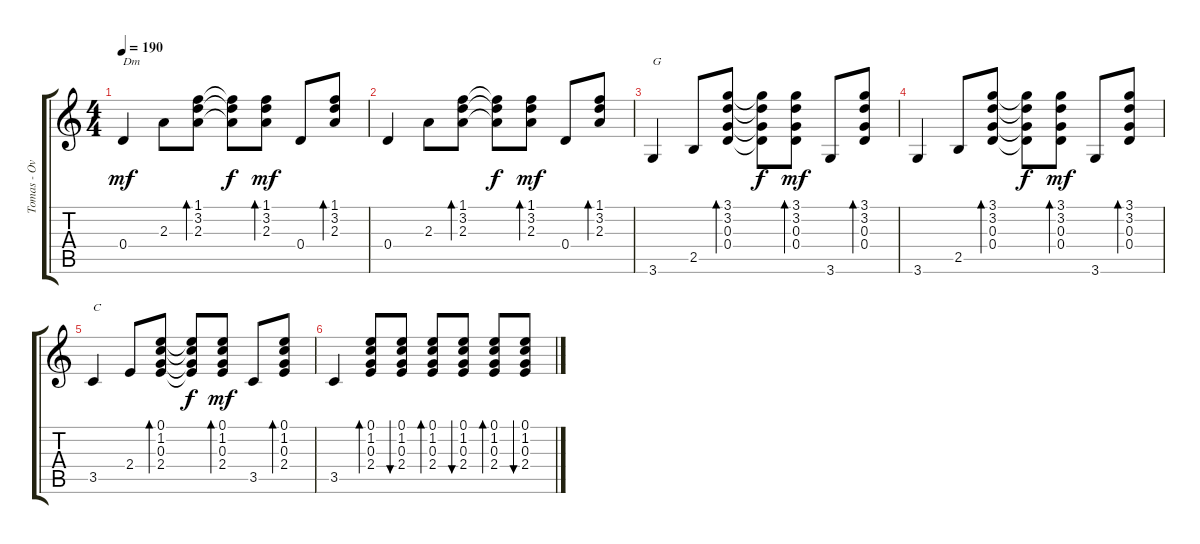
\track ("Tomas - Overdub Guitar" "Tomas - Ov") {instrument acousticguitarsteel}
\staff {score tabs}
\tuning (E4 B3 G3 D3 A2 E2) {hide}
\ts (4 4)
\tempo 190
\clef g2
\ks c
0.4.4{txt "Dm" dy mf} 2.3.8 (1.1 3.2 2.3).8{bd 60} (1.1{t} 3.2{t} 2.3{t}).8{dy f} (1.1 3.2 2.3).8{bd 60 dy mf} 0.4.8 (1.1 3.2 2.3).8{bd 60} |
0.4.4 2.3.8 (1.1 3.2 2.3).8{bd 60} (1.1{t} 3.2{t} 2.3{t}).8{dy f} (1.1 3.2 2.3).8{bd 60 dy mf} 0.4.8 (1.1 3.2 2.3).8{bd 60} |
3.6.4{txt "G"} 2.5.8 (3.1 3.2 0.3 0.4).8{bd 60} (3.1{t} 3.2{t} 0.3{t} 0.4{t}).8{dy f} (3.1 3.2 0.3 0.4).8{bd 60 dy mf} 3.6.8 (3.1 3.2 0.3 0.4).8{bd 60} |
3.6.4 2.5.8 (3.1 3.2 0.3 0.4).8{bd 60} (3.1{t} 3.2{t} 0.3{t} 0.4{t}).8{dy f} (3.1 3.2 0.3 0.4).8{bd 60 dy mf} 3.6.8 (3.1 3.2 0.3 0.4).8{bd 60} |
3.5.4{txt "C"} 2.4.8 (0.1 1.2 0.3 2.4).8{bd 60} (0.1{t} 1.2{t} 0.3{t} 2.4{t}).8{dy f} (0.1 1.2 0.3 2.4).8{bd 60 dy mf} 3.5.8 (0.1 1.2 0.3 2.4).8{bd 60} |
3.5.4 (0.1 1.2 0.3 2.4).8{bd 60} (0.1 1.2 0.3 2.4).8{bu 60} (0.1 1.2 0.3 2.4).8{bd 60} (0.1 1.2 0.3 2.4).8{bu 60} (0.1 1.2 0.3 2.4).8{bd 60} (0.1 1.2 0.3 2.4).8{bu 60}
